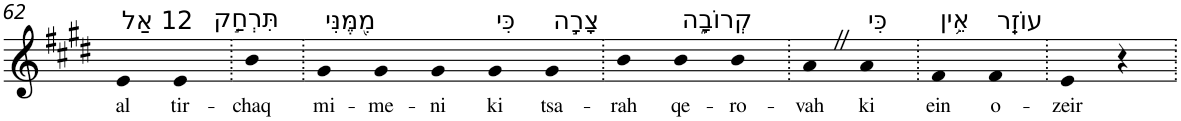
**kern	**text
*part1	*part1
*staff1	*staff1
*I"Piano	*
*I'Pno	*
!!LO:PB:g=z
*clefG2	*
*k[f#c#g#d#]	*
*E:	*
=62	=62
!LO:TX:a:t=12 אַל	!
!	!LO:LY:b
4e	al
!LO:TX:a:t=תִּרְחַ֣ק	!
!	!LO:LY:b
4e	tir-
=63.	=63.
!	!LO:LY:b
4b	-chaq
=64.	=64.
!LO:TX:a:t=מִ֭מֶּנִּי	!
!	!LO:LY:b
4g#	mi-
!	!LO:LY:b
4g#	-me-
!	!LO:LY:b
4g#	-ni
!LO:TX:a:t=כִּי	!
!	!LO:LY:b
4g#	ki
!LO:TX:a:t=צָרָ֣ה	!
!	!LO:LY:b
4g#	tsa-
=65.	=65.
!	!LO:LY:b
4b	-rah
!LO:TX:a:t=קְרוֹבָ֑ה	!
!	!LO:LY:b
4b	qe-
!	!LO:LY:b
4b	-ro-
=66.	=66.
!	!LO:LY:b
4aZ	-vah
!LO:TX:a:t=כִּי	!
!	!LO:LY:b
4a	ki
=67.	=67.
!LO:TX:a:t=אֵ֥ין	!
!	!LO:LY:b
4f#	ein
!LO:TX:a:t=עוֹזֵֽר	!
!	!LO:LY:b
4f#	o-
=68.	=68.
!	!LO:LY:b
4e	-zeir
4r	.
=.	=.
*-	*-
